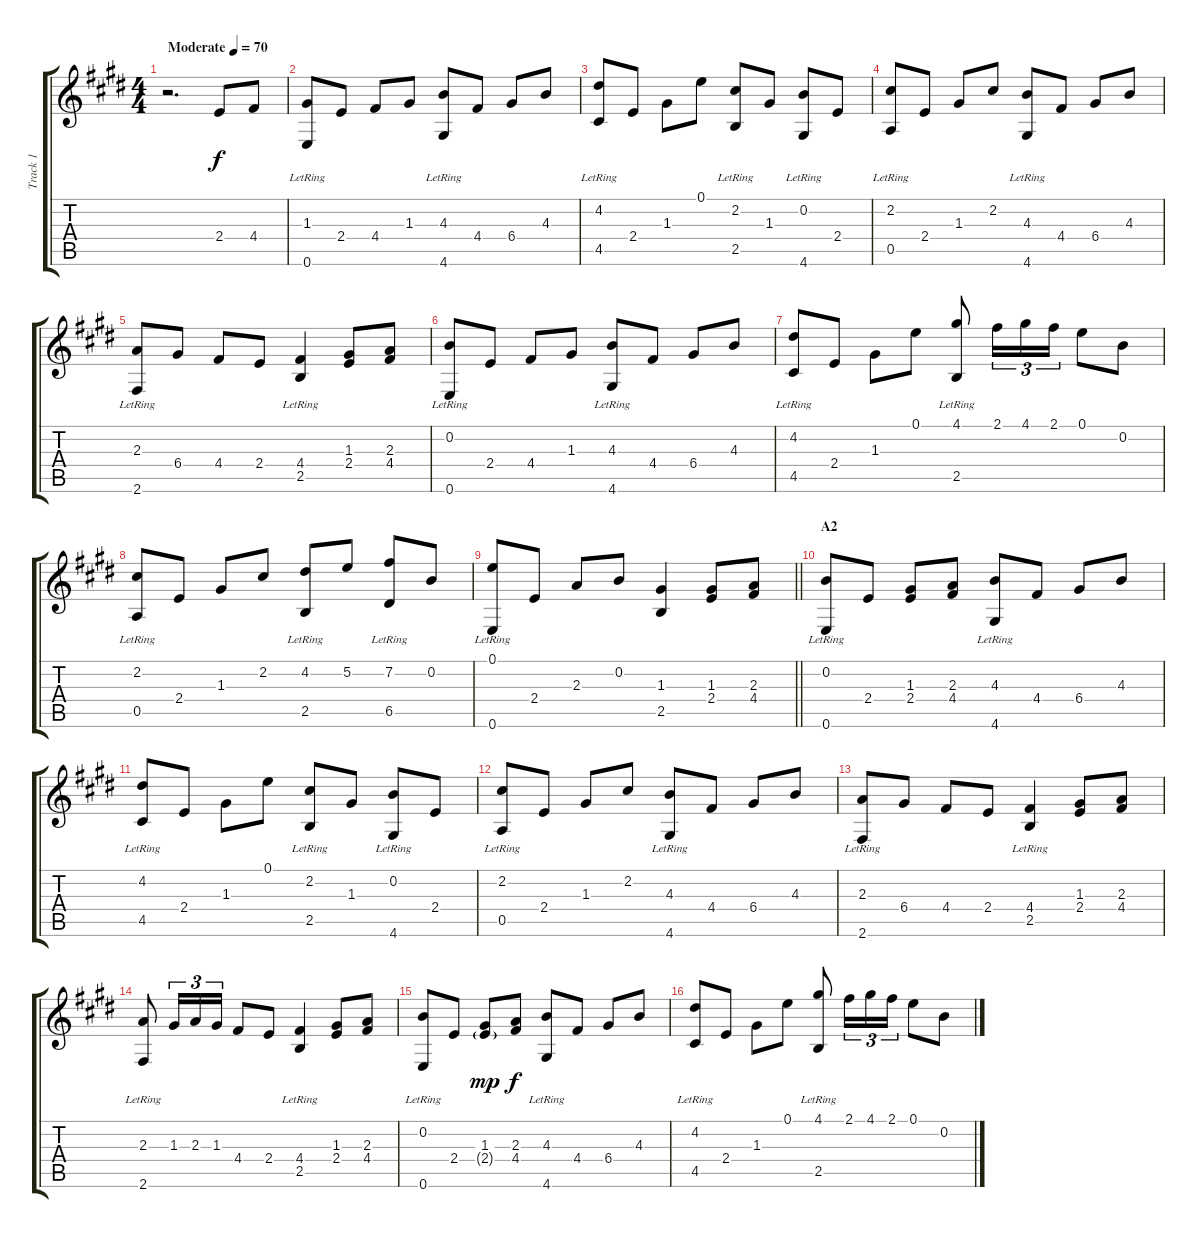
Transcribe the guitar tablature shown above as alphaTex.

\track ("Track 1" "Track 1") {instrument acousticguitarnylon}
\staff {score tabs}
\tuning (E4 B3 G3 D3 A2 E2) {hide}
\ts (4 4)
\tempo (70 "Moderate")
\clef g2
\ks e
r.2{d dy f instrument acousticguitarnylon} 2.4.8 4.4.8 |
(1.3 0.6{lr}).8 2.4.8 4.4.8 1.3.8 (4.3 4.6{lr}).8 4.4.8 6.4.8 4.3.8 |
(4.2 4.5{lr}).8 2.4.8 1.3.8 0.1.8 (2.2 2.5{lr}).8 1.3.8 (0.2 4.6{lr}).8 2.4.8 |
(2.2 0.5{lr}).8 2.4.8 1.3.8 2.2.8 (4.3 4.6{lr}).8 4.4.8 6.4.8 4.3.8 |
(2.3 2.6{lr}).8 6.4.8 4.4.8 2.4.8 (4.4 2.5{lr}).4 (1.3 2.4).8 (2.3 4.4).8 |
(0.2 0.6{lr}).8 2.4.8 4.4.8 1.3.8 (4.3 4.6{lr}).8 4.4.8 6.4.8 4.3.8 |
(4.2 4.5{lr}).8 2.4.8 1.3.8 0.1.8 (4.1 2.5{lr}).8 2.1.16{tu (3 2)} 4.1.16{tu (3 2)} 2.1.16{tu (3 2)} 0.1.8 0.2.8 |
(2.2 0.5{lr}).8 2.4.8 1.3.8 2.2.8 (4.2 2.5{lr}).8 5.2.8 (7.2 6.5{lr}).8 0.2.8 |
\barLineRight lightlight
(0.1{lr} 0.6{lr}).8 2.4.8 2.3.8 0.2.8 (1.3 2.5).4 (1.3 2.4).8 (2.3 4.4).8 |
\section ("" "A2")
(0.2 0.6{lr}).8 2.4.8 (1.3 2.4).8 (2.3 4.4).8 (4.3 4.6{lr}).8 4.4.8 6.4.8 4.3.8 |
(4.2 4.5{lr}).8 2.4.8 1.3.8 0.1.8 (2.2 2.5{lr}).8 1.3.8 (0.2 4.6{lr}).8 2.4.8 |
(2.2 0.5{lr}).8 2.4.8 1.3.8 2.2.8 (4.3 4.6{lr}).8 4.4.8 6.4.8 4.3.8 |
(2.3 2.6{lr}).8 6.4.8 4.4.8 2.4.8 (4.4 2.5{lr}).4 (1.3 2.4).8 (2.3 4.4).8 |
(2.3 2.6{lr}).8 1.3.16{tu (3 2)} 2.3.16{tu (3 2)} 1.3.16{tu (3 2)} 4.4.8 2.4.8 (4.4 2.5{lr}).4 (1.3 2.4).8 (2.3 4.4).8 |
(0.2 0.6{lr}).8 2.4.8 (1.3 2.4{g}).8{dy mp} (2.3 4.4).8{dy f} (4.3 4.6{lr}).8 4.4.8 6.4.8 4.3.8 |
(4.2 4.5{lr}).8 2.4.8 1.3.8 0.1.8 (4.1 2.5{lr}).8 2.1.16{tu (3 2)} 4.1.16{tu (3 2)} 2.1.16{tu (3 2)} 0.1.8 0.2.8
